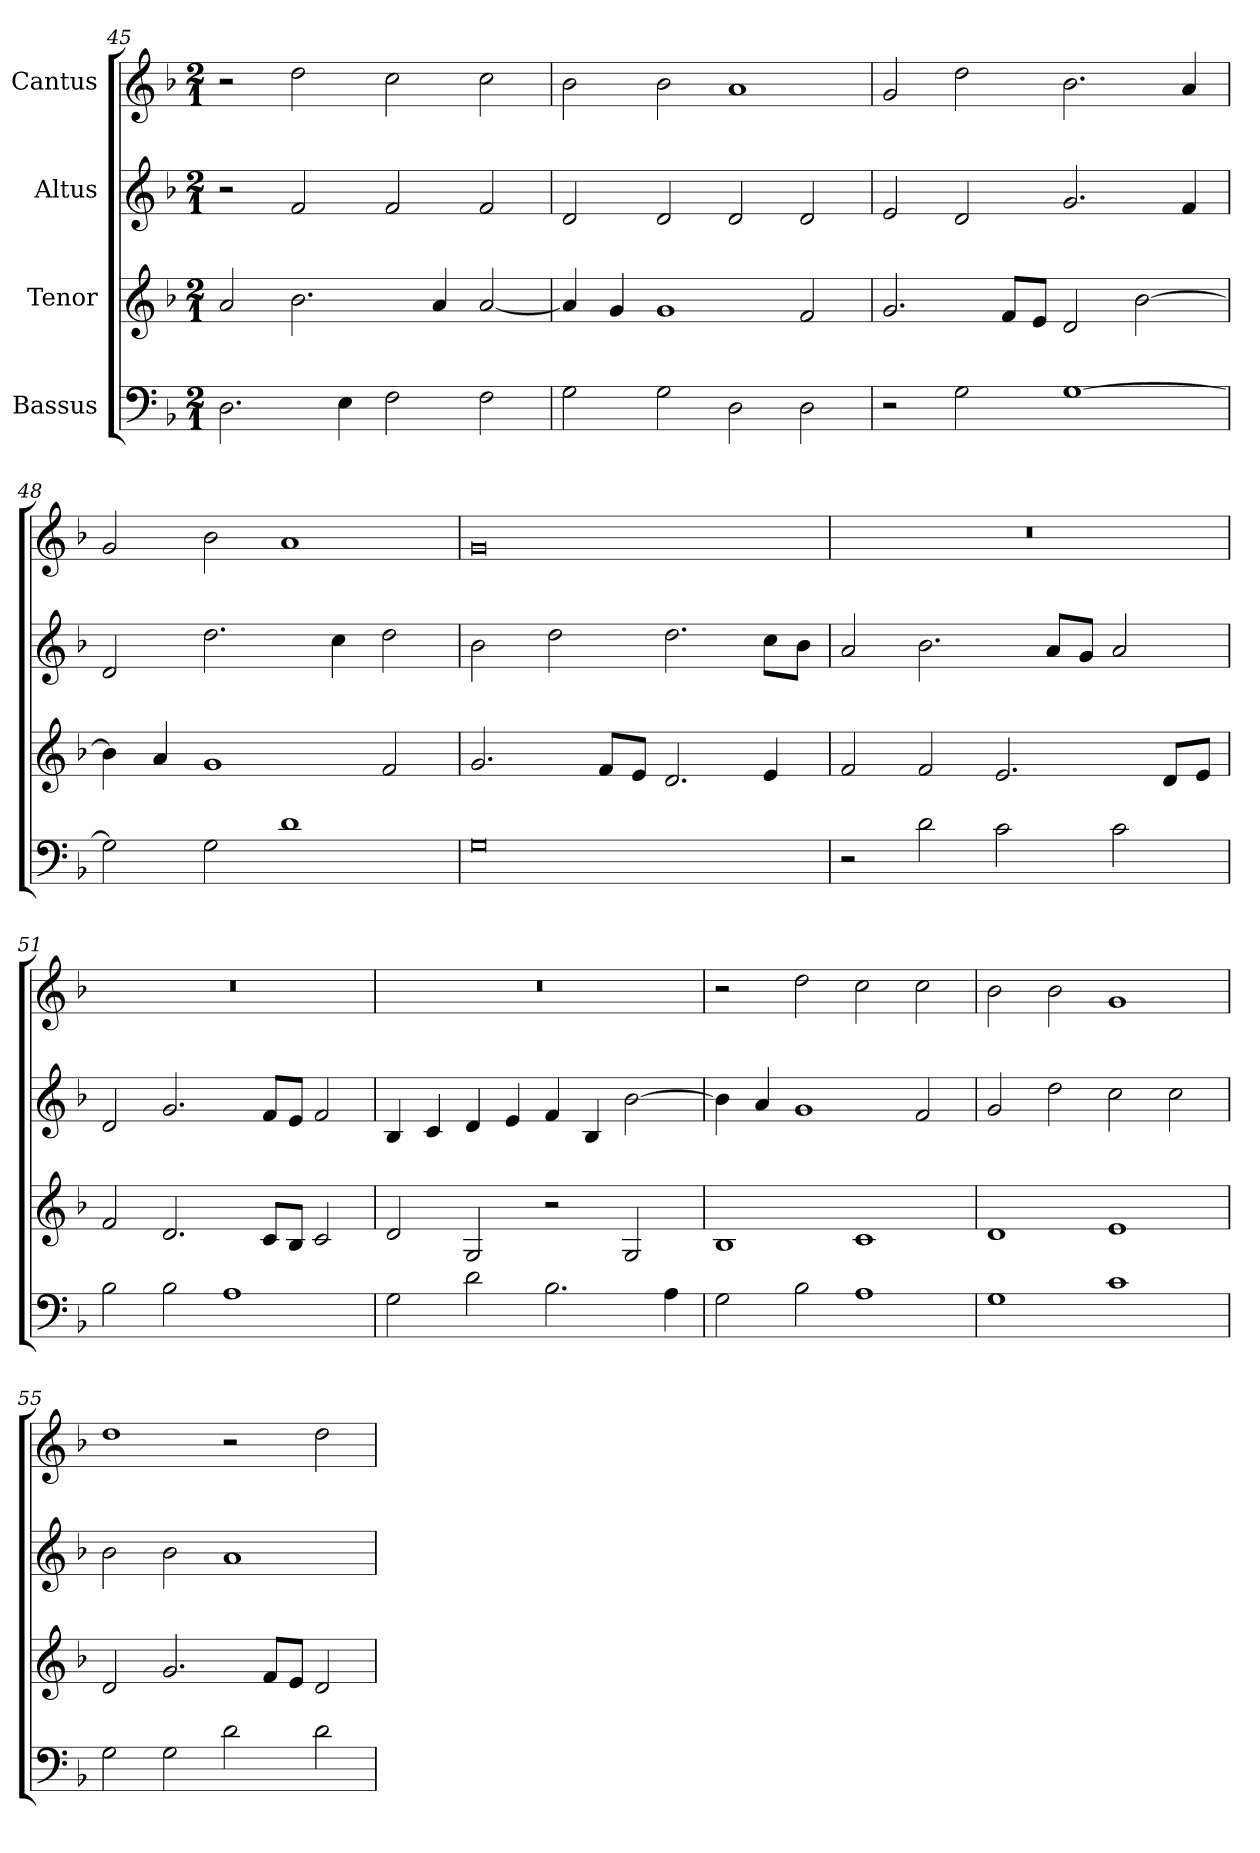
**kern	**kern	**kern	**kern
*part4	*part3	*part2	*part1
*staff4	*staff3	*staff2	*staff1
*I"Bassus	*I"Tenor	*I"Altus	*I"Cantus
*clefF4	*clefG2	*clefG2	*clefG2
*k[b-]	*k[b-]	*k[b-]	*k[b-]
*F:	*F:	*F:	*F:
*M2/1	*M2/1	*M2/1	*M2/1
=45	=45	=45	=45
2.Di\	2ai/	2r	2r
.	2.b-i\	2fi/	2ddi\
4Ei\	.	.	.
2Fi\	.	2fi/	2cci\
.	4ai/	.	.
2Fi\	[<2ai/	2fi/	2cci\
=46	=46	=46	=46
2Gi\	4ai/]	2di/	2b-i\
.	4gi/	.	.
2Gi\	1gi	2di/	2b-i\
2Di\	.	2di/	1ai
2Di\	2fi/	2di/	.
!!LO:LB:g=z
=47	=47	=47	=47
2r	2.gi/	2ei/	2gi/
2Gi\	.	2di/	2ddi\
.	8fi/L	.	.
.	8ei/J	.	.
[>1Gi	2di/	2.gi/	2.b-i\
.	[>2b-i\	.	.
.	.	4fi/	4ai/
=48	=48	=48	=48
2Gi\]	4b-i\]	2di/	2gi/
.	4ai/	.	.
2Gi\	1gi	2.ddi\	2b-i\
1di	.	.	1ai
.	.	4cci\	.
.	2fi/	2ddi\	.
=49	=49	=49	=49
0Gi	2.gi/	2b-i\	0gi
.	.	2ddi\	.
.	8fi/L	.	.
.	8ei/J	.	.
.	2.di/	2.ddi\	.
.	4ei/	8cci\L	.
.	.	8b-i\J	.
=50	=50	=50	=50
!	!	!	!LO:N:vis=1
2r	2fi/	2ai/	0r
2di\	2fi/	2.b-i\	.
2ci\	2.ei/	.	.
.	.	8ai/L	.
.	.	8gi/J	.
2ci\	.	2ai/	.
.	8di/L	.	.
.	8ei/J	.	.
=51	=51	=51	=51
!	!	!	!LO:N:vis=1
2B-i\	2fi/	2di/	0r
2B-i\	2.di/	2.gi/	.
1Ai	.	.	.
.	8ci/L	8fi/L	.
.	8B-i/J	8ei/J	.
.	2ci/	2fi/	.
!!LO:LB:g=z
=52	=52	=52	=52
!	!	!	!LO:N:vis=1
2Gi\	2di/	4B-i/	0r
.	.	4ci/	.
2di\	2Gi/	4di/	.
.	.	4ei/	.
2.B-i\	2r	4fi/	.
.	.	4B-i/	.
.	2Gi/	[>2b-i\	.
4Ai\	.	.	.
=53	=53	=53	=53
2Gi\	1B-i	4b-i\]	2r
.	.	4ai/	.
2B-i\	.	1gi	2ddi\
1Ai	1ci	.	2cci\
.	.	2fi/	2cci\
=54	=54	=54	=54
1Gi	1di	2gi/	2b-i\
.	.	2ddi\	2b-i\
1ci	1ei	2cci\	1gi
.	.	2cci\	.
=55	=55	=55	=55
2Gi\	2di/	2b-i\	1ddi
2Gi\	2.gi/	2b-i\	.
2di\	.	1ai	2r
.	8fi/L	.	.
.	8ei/J	.	.
2di\	2di/	.	2ddi\
=	=	=	=
*-	*-	*-	*-
